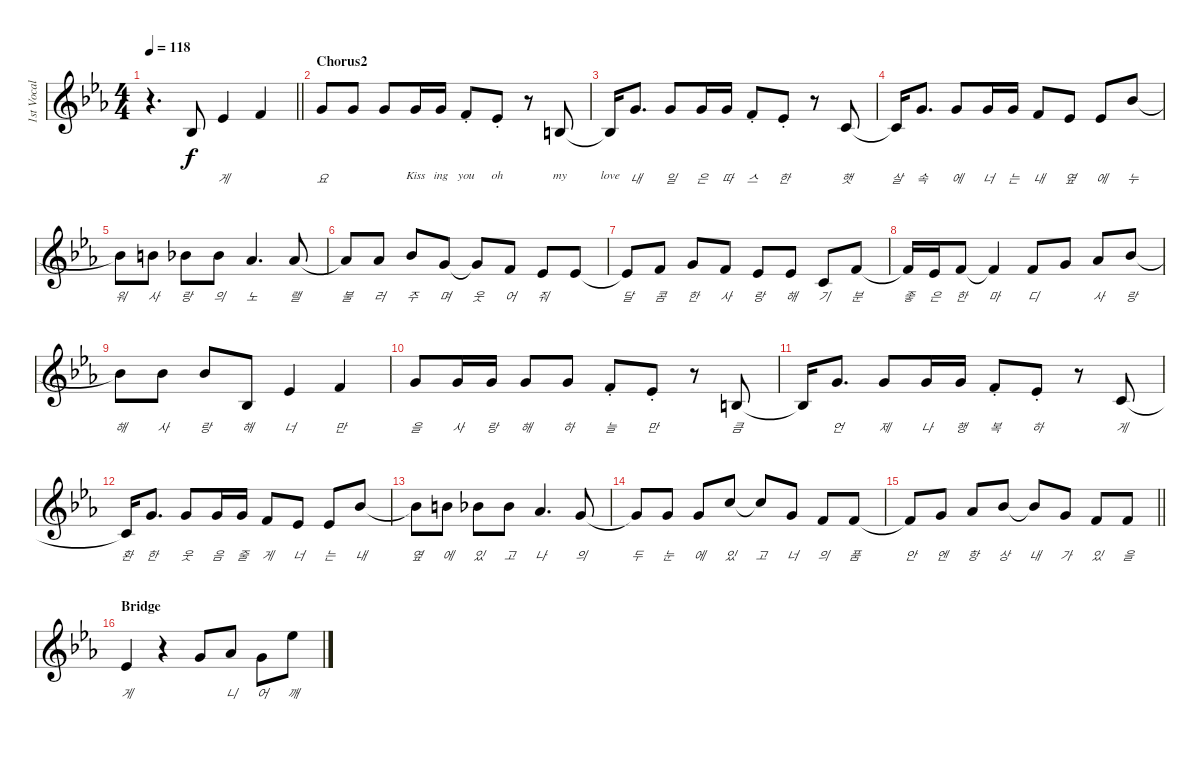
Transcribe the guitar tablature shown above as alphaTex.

\track ("1st Vocal" "1st Vocal") {instrument clarinet}
\staff {score}
\tuning (E4 B3 G3 D3 A2 E2) {hide}
\ts (4 4)
\tempo 118
\clef g2
\barLineRight lightlight
\ks eb
r.4{d dy f} 3.3.8{lyrics (0 "") lyrics (1 "") lyrics (2 "") lyrics (3 "") lyrics (4 "")} 4.2.4{lyrics (0 "게") lyrics (1 "") lyrics (2 "") lyrics (3 "") lyrics (4 "")} 1.1.4{lyrics (0 "") lyrics (1 "") lyrics (2 "") lyrics (3 "") lyrics (4 "")} |
\section ("" "Chorus2")
3.1.8{lyrics (0 "요") lyrics (1 "") lyrics (2 "") lyrics (3 "") lyrics (4 "")} 3.1.8{lyrics (0 "") lyrics (1 "") lyrics (2 "") lyrics (3 "") lyrics (4 "")} 3.1.8{lyrics (0 "") lyrics (1 "") lyrics (2 "") lyrics (3 "") lyrics (4 "")} 3.1.16{lyrics (0 "Kiss") lyrics (1 "") lyrics (2 "") lyrics (3 "") lyrics (4 "")} 3.1.16{lyrics (0 "ing") lyrics (1 "") lyrics (2 "") lyrics (3 "") lyrics (4 "")} 1.1{st}.8{lyrics (0 "you") lyrics (1 "") lyrics (2 "") lyrics (3 "") lyrics (4 "")} 4.2{st}.8{lyrics (0 "oh") lyrics (1 "") lyrics (2 "") lyrics (3 "") lyrics (4 "")} r.8 0.2.8{lyrics (0 "my") lyrics (1 "") lyrics (2 "") lyrics (3 "") lyrics (4 "")} |
0.2{t}.16{lyrics (0 "love") lyrics (1 "") lyrics (2 "") lyrics (3 "") lyrics (4 "")} 3.1.8{d lyrics (0 "내") lyrics (1 "") lyrics (2 "") lyrics (3 "") lyrics (4 "")} 3.1.8{lyrics (0 "일") lyrics (1 "") lyrics (2 "") lyrics (3 "") lyrics (4 "")} 3.1.16{lyrics (0 "은") lyrics (1 "") lyrics (2 "") lyrics (3 "") lyrics (4 "")} 3.1.16{lyrics (0 "따") lyrics (1 "") lyrics (2 "") lyrics (3 "") lyrics (4 "")} 1.1{st}.8{lyrics (0 "스") lyrics (1 "") lyrics (2 "") lyrics (3 "") lyrics (4 "")} 4.2{st}.8{lyrics (0 "한") lyrics (1 "") lyrics (2 "") lyrics (3 "") lyrics (4 "")} r.8 1.2.8{lyrics (0 "햇") lyrics (1 "") lyrics (2 "") lyrics (3 "") lyrics (4 "")} |
1.2{t}.16{lyrics (0 "살") lyrics (1 "") lyrics (2 "") lyrics (3 "") lyrics (4 "")} 3.1.8{d lyrics (0 "속") lyrics (1 "") lyrics (2 "") lyrics (3 "") lyrics (4 "")} 3.1.8{lyrics (0 "에") lyrics (1 "") lyrics (2 "") lyrics (3 "") lyrics (4 "")} 3.1.16{lyrics (0 "너") lyrics (1 "") lyrics (2 "") lyrics (3 "") lyrics (4 "")} 3.1.16{lyrics (0 "는") lyrics (1 "") lyrics (2 "") lyrics (3 "") lyrics (4 "")} 1.1.8{lyrics (0 "내") lyrics (1 "") lyrics (2 "") lyrics (3 "") lyrics (4 "")} 4.2.8{lyrics (0 "옆") lyrics (1 "") lyrics (2 "") lyrics (3 "") lyrics (4 "")} 4.2.8{lyrics (0 "에") lyrics (1 "") lyrics (2 "") lyrics (3 "") lyrics (4 "")} 6.1.8{lyrics (0 "누") lyrics (1 "") lyrics (2 "") lyrics (3 "") lyrics (4 "")} |
6.1{t}.8{lyrics (0 "워") lyrics (1 "") lyrics (2 "") lyrics (3 "") lyrics (4 "")} 7.1.8{lyrics (0 "사") lyrics (1 "") lyrics (2 "") lyrics (3 "") lyrics (4 "")} 6.1.8{lyrics (0 "랑") lyrics (1 "") lyrics (2 "") lyrics (3 "") lyrics (4 "")} 6.1.8{lyrics (0 "의") lyrics (1 "") lyrics (2 "") lyrics (3 "") lyrics (4 "")} 4.1.4{d lyrics (0 "노") lyrics (1 "") lyrics (2 "") lyrics (3 "") lyrics (4 "")} 4.1.8{lyrics (0 "랠") lyrics (1 "") lyrics (2 "") lyrics (3 "") lyrics (4 "")} |
4.1{t}.8{lyrics (0 "불") lyrics (1 "") lyrics (2 "") lyrics (3 "") lyrics (4 "")} 4.1.8{lyrics (0 "러") lyrics (1 "") lyrics (2 "") lyrics (3 "") lyrics (4 "")} 6.1.8{lyrics (0 "주") lyrics (1 "") lyrics (2 "") lyrics (3 "") lyrics (4 "")} 3.1.8{lyrics (0 "며") lyrics (1 "") lyrics (2 "") lyrics (3 "") lyrics (4 "")} 3.1{t}.8{lyrics (0 "웃") lyrics (1 "") lyrics (2 "") lyrics (3 "") lyrics (4 "")} 1.1.8{lyrics (0 "어") lyrics (1 "") lyrics (2 "") lyrics (3 "") lyrics (4 "")} 4.2.8{lyrics (0 "줘") lyrics (1 "") lyrics (2 "") lyrics (3 "") lyrics (4 "")} 4.2.8{lyrics (0 "") lyrics (1 "") lyrics (2 "") lyrics (3 "") lyrics (4 "")} |
4.2{t}.8{lyrics (0 "달") lyrics (1 "") lyrics (2 "") lyrics (3 "") lyrics (4 "")} 1.1.8{lyrics (0 "콤") lyrics (1 "") lyrics (2 "") lyrics (3 "") lyrics (4 "")} 3.1.8{lyrics (0 "한") lyrics (1 "") lyrics (2 "") lyrics (3 "") lyrics (4 "")} 1.1.8{lyrics (0 "사") lyrics (1 "") lyrics (2 "") lyrics (3 "") lyrics (4 "")} 4.2.8{lyrics (0 "랑") lyrics (1 "") lyrics (2 "") lyrics (3 "") lyrics (4 "")} 4.2.8{lyrics (0 "해") lyrics (1 "") lyrics (2 "") lyrics (3 "") lyrics (4 "")} 1.2.8{lyrics (0 "기") lyrics (1 "") lyrics (2 "") lyrics (3 "") lyrics (4 "")} 1.1.8{lyrics (0 "분") lyrics (1 "") lyrics (2 "") lyrics (3 "") lyrics (4 "")} |
1.1{t}.16{lyrics (0 "좋") lyrics (1 "") lyrics (2 "") lyrics (3 "") lyrics (4 "")} 4.2.16{lyrics (0 "은") lyrics (1 "") lyrics (2 "") lyrics (3 "") lyrics (4 "")} 1.1.8{lyrics (0 "한") lyrics (1 "") lyrics (2 "") lyrics (3 "") lyrics (4 "")} 1.1{t}.4{lyrics (0 "마") lyrics (1 "") lyrics (2 "") lyrics (3 "") lyrics (4 "")} 1.1.8{lyrics (0 "디") lyrics (1 "") lyrics (2 "") lyrics (3 "") lyrics (4 "")} 3.1.8{lyrics (0 "") lyrics (1 "") lyrics (2 "") lyrics (3 "") lyrics (4 "")} 4.1.8{lyrics (0 "사") lyrics (1 "") lyrics (2 "") lyrics (3 "") lyrics (4 "")} 6.1.8{lyrics (0 "랑") lyrics (1 "") lyrics (2 "") lyrics (3 "") lyrics (4 "")} |
6.1{t}.8{lyrics (0 "해") lyrics (1 "") lyrics (2 "") lyrics (3 "") lyrics (4 "")} 6.1.8{lyrics (0 "사") lyrics (1 "") lyrics (2 "") lyrics (3 "") lyrics (4 "")} 6.1.8{lyrics (0 "랑") lyrics (1 "") lyrics (2 "") lyrics (3 "") lyrics (4 "")} 3.3.8{lyrics (0 "해") lyrics (1 "") lyrics (2 "") lyrics (3 "") lyrics (4 "")} 4.2.4{lyrics (0 "너") lyrics (1 "") lyrics (2 "") lyrics (3 "") lyrics (4 "")} 1.1.4{lyrics (0 "만") lyrics (1 "") lyrics (2 "") lyrics (3 "") lyrics (4 "")} |
3.1.8{lyrics (0 "을") lyrics (1 "") lyrics (2 "") lyrics (3 "") lyrics (4 "")} 3.1.16{lyrics (0 "사") lyrics (1 "") lyrics (2 "") lyrics (3 "") lyrics (4 "")} 3.1.16{lyrics (0 "랑") lyrics (1 "") lyrics (2 "") lyrics (3 "") lyrics (4 "")} 3.1.8{lyrics (0 "해") lyrics (1 "") lyrics (2 "") lyrics (3 "") lyrics (4 "")} 3.1.8{lyrics (0 "하") lyrics (1 "") lyrics (2 "") lyrics (3 "") lyrics (4 "")} 1.1{st}.8{lyrics (0 "늘") lyrics (1 "") lyrics (2 "") lyrics (3 "") lyrics (4 "")} 4.2{st}.8{lyrics (0 "만") lyrics (1 "") lyrics (2 "") lyrics (3 "") lyrics (4 "")} r.8 0.2.8{lyrics (0 "큼") lyrics (1 "") lyrics (2 "") lyrics (3 "") lyrics (4 "")} |
0.2{t}.16{lyrics (0 "") lyrics (1 "") lyrics (2 "") lyrics (3 "") lyrics (4 "")} 3.1.8{d lyrics (0 "언") lyrics (1 "") lyrics (2 "") lyrics (3 "") lyrics (4 "")} 3.1.8{lyrics (0 "제") lyrics (1 "") lyrics (2 "") lyrics (3 "") lyrics (4 "")} 3.1.16{lyrics (0 "나") lyrics (1 "") lyrics (2 "") lyrics (3 "") lyrics (4 "")} 3.1.16{lyrics (0 "행") lyrics (1 "") lyrics (2 "") lyrics (3 "") lyrics (4 "")} 1.1{st}.8{lyrics (0 "복") lyrics (1 "") lyrics (2 "") lyrics (3 "") lyrics (4 "")} 4.2{st}.8{lyrics (0 "하") lyrics (1 "") lyrics (2 "") lyrics (3 "") lyrics (4 "")} r.8 1.2.8{lyrics (0 "게") lyrics (1 "") lyrics (2 "") lyrics (3 "") lyrics (4 "")} |
1.2{t}.16{lyrics (0 "환") lyrics (1 "") lyrics (2 "") lyrics (3 "") lyrics (4 "")} 3.1.8{d lyrics (0 "한") lyrics (1 "") lyrics (2 "") lyrics (3 "") lyrics (4 "")} 3.1.8{lyrics (0 "웃") lyrics (1 "") lyrics (2 "") lyrics (3 "") lyrics (4 "")} 3.1.16{lyrics (0 "음") lyrics (1 "") lyrics (2 "") lyrics (3 "") lyrics (4 "")} 3.1.16{lyrics (0 "줄") lyrics (1 "") lyrics (2 "") lyrics (3 "") lyrics (4 "")} 1.1.8{lyrics (0 "게") lyrics (1 "") lyrics (2 "") lyrics (3 "") lyrics (4 "")} 4.2.8{lyrics (0 "너") lyrics (1 "") lyrics (2 "") lyrics (3 "") lyrics (4 "")} 4.2.8{lyrics (0 "는") lyrics (1 "") lyrics (2 "") lyrics (3 "") lyrics (4 "")} 6.1.8{lyrics (0 "내") lyrics (1 "") lyrics (2 "") lyrics (3 "") lyrics (4 "")} |
6.1{t}.8{lyrics (0 "옆") lyrics (1 "") lyrics (2 "") lyrics (3 "") lyrics (4 "")} 7.1.8{lyrics (0 "에") lyrics (1 "") lyrics (2 "") lyrics (3 "") lyrics (4 "")} 6.1.8{lyrics (0 "있") lyrics (1 "") lyrics (2 "") lyrics (3 "") lyrics (4 "")} 6.1.8{lyrics (0 "고") lyrics (1 "") lyrics (2 "") lyrics (3 "") lyrics (4 "")} 4.1.4{d lyrics (0 "나") lyrics (1 "") lyrics (2 "") lyrics (3 "") lyrics (4 "")} 3.1.8{lyrics (0 "의") lyrics (1 "") lyrics (2 "") lyrics (3 "") lyrics (4 "")} |
3.1{t}.8{lyrics (0 "두") lyrics (1 "") lyrics (2 "") lyrics (3 "") lyrics (4 "")} 3.1.8{lyrics (0 "눈") lyrics (1 "") lyrics (2 "") lyrics (3 "") lyrics (4 "")} 3.1.8{lyrics (0 "에") lyrics (1 "") lyrics (2 "") lyrics (3 "") lyrics (4 "")} 8.1.8{lyrics (0 "있") lyrics (1 "") lyrics (2 "") lyrics (3 "") lyrics (4 "")} 8.1{t}.8{lyrics (0 "고") lyrics (1 "") lyrics (2 "") lyrics (3 "") lyrics (4 "")} 3.1.8{lyrics (0 "너") lyrics (1 "") lyrics (2 "") lyrics (3 "") lyrics (4 "")} 1.1.8{lyrics (0 "의") lyrics (1 "") lyrics (2 "") lyrics (3 "") lyrics (4 "")} 1.1.8{lyrics (0 "품") lyrics (1 "") lyrics (2 "") lyrics (3 "") lyrics (4 "")} |
\barLineRight lightlight
1.1{t}.8{lyrics (0 "안") lyrics (1 "") lyrics (2 "") lyrics (3 "") lyrics (4 "")} 3.1.8{lyrics (0 "엔") lyrics (1 "") lyrics (2 "") lyrics (3 "") lyrics (4 "")} 4.1.8{lyrics (0 "항") lyrics (1 "") lyrics (2 "") lyrics (3 "") lyrics (4 "")} 6.1.8{lyrics (0 "상") lyrics (1 "") lyrics (2 "") lyrics (3 "") lyrics (4 "")} 6.1{t}.8{lyrics (0 "내") lyrics (1 "") lyrics (2 "") lyrics (3 "") lyrics (4 "")} 3.1.8{lyrics (0 "가") lyrics (1 "") lyrics (2 "") lyrics (3 "") lyrics (4 "")} 1.1.8{lyrics (0 "있") lyrics (1 "") lyrics (2 "") lyrics (3 "") lyrics (4 "")} 1.1.8{lyrics (0 "을") lyrics (1 "") lyrics (2 "") lyrics (3 "") lyrics (4 "")} |
\section ("" "Bridge")
4.2.4{lyrics (0 "게") lyrics (1 "") lyrics (2 "") lyrics (3 "") lyrics (4 "")} r.4 3.1.8{lyrics (0 "") lyrics (1 "") lyrics (2 "") lyrics (3 "") lyrics (4 "")} 4.1.8{lyrics (0 "니") lyrics (1 "") lyrics (2 "") lyrics (3 "") lyrics (4 "")} 3.1.8{lyrics (0 "어") lyrics (1 "") lyrics (2 "") lyrics (3 "") lyrics (4 "")} 11.1.8{lyrics (0 "깨") lyrics (1 "") lyrics (2 "") lyrics (3 "") lyrics (4 "")}
